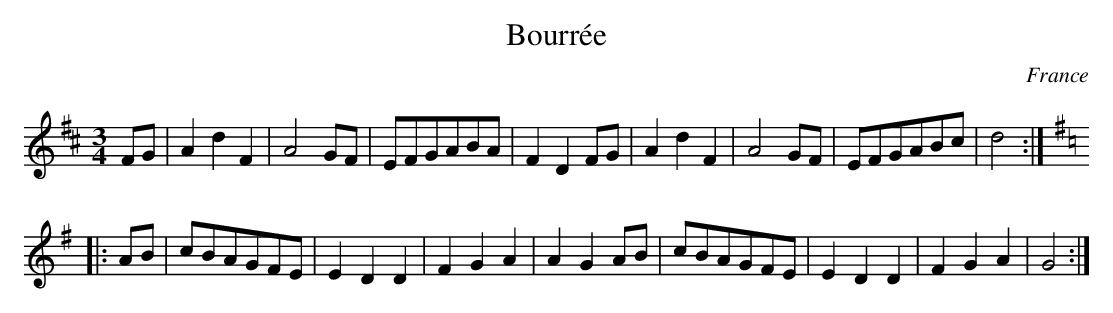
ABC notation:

X:1
T:Bourrée
M:3/4
O:France
K:D
FG|A2d2F2|A4GF|EFGABA|F2D2FG|\
A2d2F2|A4GF|EFGABc|d4::
K:G
AB|cBAGFE|E2D2D2|F2G2A2|A2G2AB|\
cBAGFE|E2D2D2|F2G2A2|G4:|
